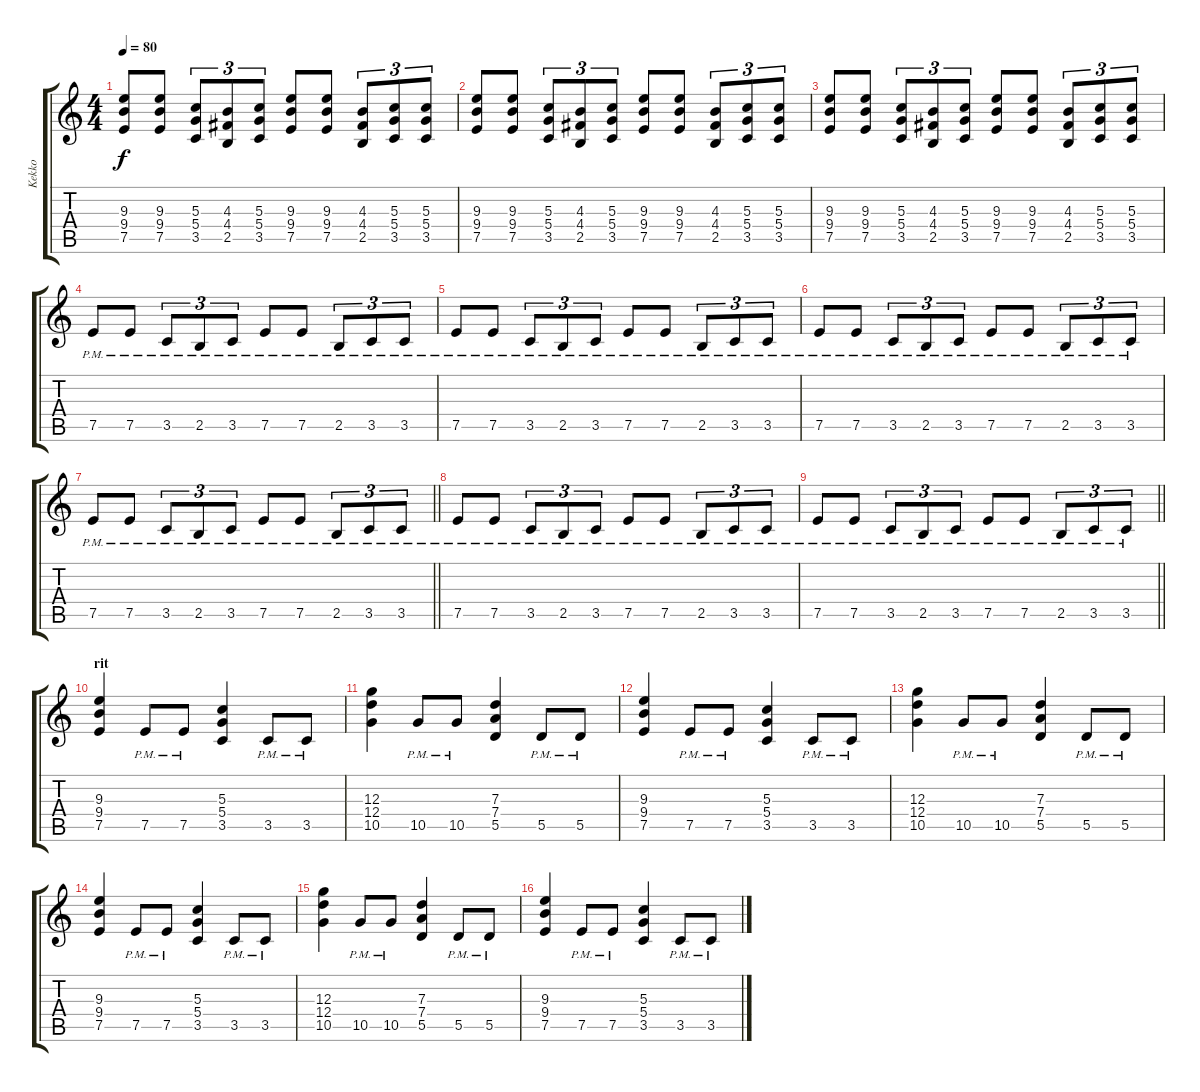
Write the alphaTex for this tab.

\track ("Kekko" "Kekko") {instrument distortionguitar}
\staff {score tabs}
\tuning (E4 B3 G3 D3 A2 E2) {hide}
\ts (4 4)
\tempo 80
\clef g2
\ks c
(9.3 9.4 7.5).8{dy f} (9.3 9.4 7.5).8 (5.3 5.4 3.5).8{tu (3 2)} (4.3 4.4 2.5).8{tu (3 2)} (5.3 5.4 3.5).8{tu (3 2)} (9.3 9.4 7.5).8 (9.3 9.4 7.5).8 (4.3 4.4 2.5).8{tu (3 2)} (5.3 5.4 3.5).8{tu (3 2)} (5.3 5.4 3.5).8{tu (3 2)} |
(9.3 9.4 7.5).8 (9.3 9.4 7.5).8 (5.3 5.4 3.5).8{tu (3 2)} (4.3 4.4 2.5).8{tu (3 2)} (5.3 5.4 3.5).8{tu (3 2)} (9.3 9.4 7.5).8 (9.3 9.4 7.5).8 (4.3 4.4 2.5).8{tu (3 2)} (5.3 5.4 3.5).8{tu (3 2)} (5.3 5.4 3.5).8{tu (3 2)} |
(9.3 9.4 7.5).8 (9.3 9.4 7.5).8 (5.3 5.4 3.5).8{tu (3 2)} (4.3 4.4 2.5).8{tu (3 2)} (5.3 5.4 3.5).8{tu (3 2)} (9.3 9.4 7.5).8 (9.3 9.4 7.5).8 (4.3 4.4 2.5).8{tu (3 2)} (5.3 5.4 3.5).8{tu (3 2)} (5.3 5.4 3.5).8{tu (3 2)} |
7.5{pm}.8 7.5{pm}.8 3.5{pm}.8{tu (3 2)} 2.5{pm}.8{tu (3 2)} 3.5{pm}.8{tu (3 2)} 7.5{pm}.8 7.5{pm}.8 2.5{pm}.8{tu (3 2)} 3.5{pm}.8{tu (3 2)} 3.5{pm}.8{tu (3 2)} |
7.5{pm}.8 7.5{pm}.8 3.5{pm}.8{tu (3 2)} 2.5{pm}.8{tu (3 2)} 3.5{pm}.8{tu (3 2)} 7.5{pm}.8 7.5{pm}.8 2.5{pm}.8{tu (3 2)} 3.5{pm}.8{tu (3 2)} 3.5{pm}.8{tu (3 2)} |
7.5{pm}.8 7.5{pm}.8 3.5{pm}.8{tu (3 2)} 2.5{pm}.8{tu (3 2)} 3.5{pm}.8{tu (3 2)} 7.5{pm}.8 7.5{pm}.8 2.5{pm}.8{tu (3 2)} 3.5{pm}.8{tu (3 2)} 3.5{pm}.8{tu (3 2)} |
\barLineRight lightlight
7.5{pm}.8 7.5{pm}.8 3.5{pm}.8{tu (3 2)} 2.5{pm}.8{tu (3 2)} 3.5{pm}.8{tu (3 2)} 7.5{pm}.8 7.5{pm}.8 2.5{pm}.8{tu (3 2)} 3.5{pm}.8{tu (3 2)} 3.5{pm}.8{tu (3 2)} |
7.5{pm}.8 7.5{pm}.8 3.5{pm}.8{tu (3 2)} 2.5{pm}.8{tu (3 2)} 3.5{pm}.8{tu (3 2)} 7.5{pm}.8 7.5{pm}.8 2.5{pm}.8{tu (3 2)} 3.5{pm}.8{tu (3 2)} 3.5{pm}.8{tu (3 2)} |
\barLineRight lightlight
7.5{pm}.8 7.5{pm}.8 3.5{pm}.8{tu (3 2)} 2.5{pm}.8{tu (3 2)} 3.5{pm}.8{tu (3 2)} 7.5{pm}.8 7.5{pm}.8 2.5{pm}.8{tu (3 2)} 3.5{pm}.8{tu (3 2)} 3.5{pm}.8{tu (3 2)} |
\section ("" "rit")
(9.3 9.4 7.5).4 7.5{pm}.8 7.5{pm}.8 (5.3 5.4 3.5).4 3.5{pm}.8 3.5{pm}.8 |
(12.3 12.4 10.5).4 10.5{pm}.8 10.5{pm}.8 (7.3 7.4 5.5).4 5.5{pm}.8 5.5{pm}.8 |
(9.3 9.4 7.5).4 7.5{pm}.8 7.5{pm}.8 (5.3 5.4 3.5).4 3.5{pm}.8 3.5{pm}.8 |
(12.3 12.4 10.5).4 10.5{pm}.8 10.5{pm}.8 (7.3 7.4 5.5).4 5.5{pm}.8 5.5{pm}.8 |
(9.3 9.4 7.5).4 7.5{pm}.8 7.5{pm}.8 (5.3 5.4 3.5).4 3.5{pm}.8 3.5{pm}.8 |
(12.3 12.4 10.5).4 10.5{pm}.8 10.5{pm}.8 (7.3 7.4 5.5).4 5.5{pm}.8 5.5{pm}.8 |
(9.3 9.4 7.5).4 7.5{pm}.8 7.5{pm}.8 (5.3 5.4 3.5).4 3.5{pm}.8 3.5{pm}.8
